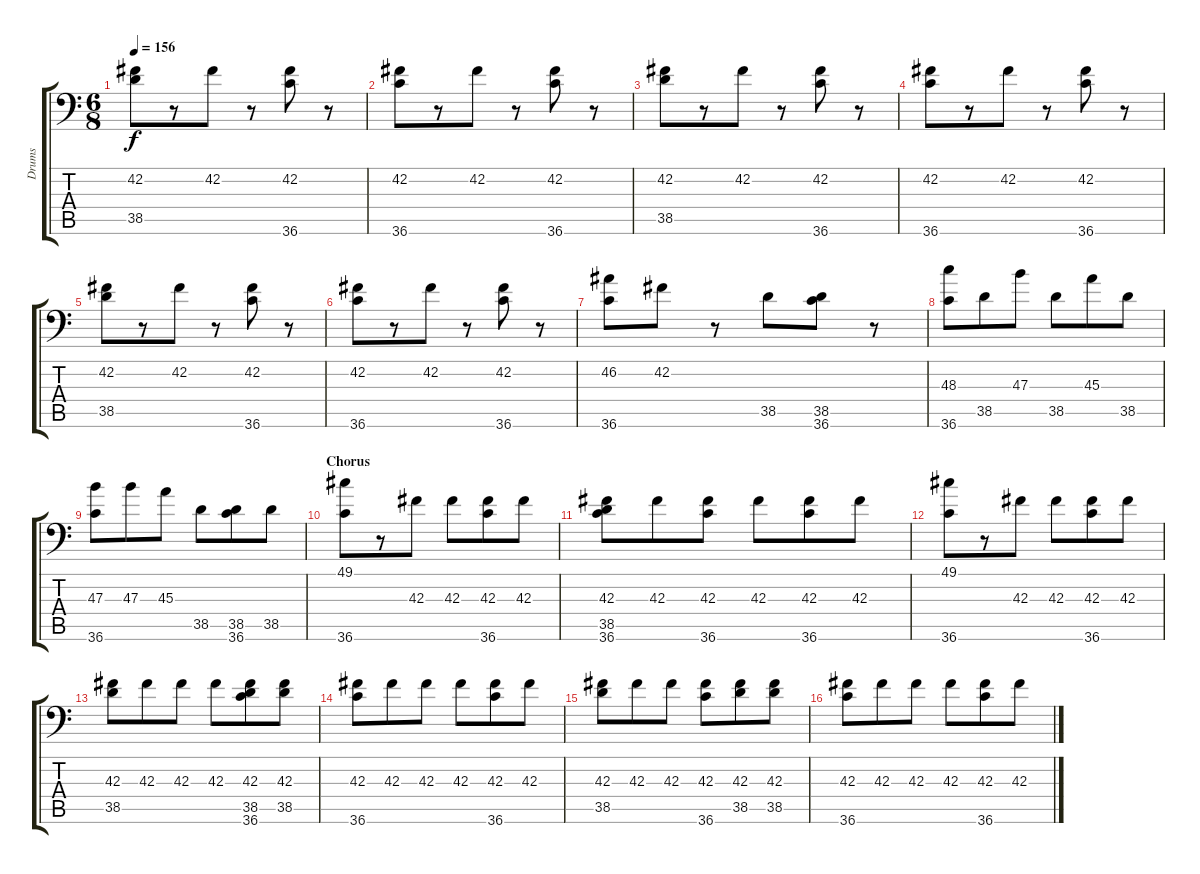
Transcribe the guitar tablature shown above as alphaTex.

\track ("Drums" "Drums") {instrument acousticgrandpiano}
\staff {score tabs}
\tuning (C-1 C-1 C-1 C-1 C-1 C-1) {hide}
\ts (6 8)
\tempo 156
\clef f4
\ks c
(42.2 38.5).8{dy f} r.8 42.2.8 r.8 (42.2 36.6).8 r.8 |
(42.2 36.6).8 r.8 42.2.8 r.8 (42.2 36.6).8 r.8 |
(42.2 38.5).8 r.8 42.2.8 r.8 (42.2 36.6).8 r.8 |
(42.2 36.6).8 r.8 42.2.8 r.8 (42.2 36.6).8 r.8 |
(42.2 38.5).8 r.8 42.2.8 r.8 (42.2 36.6).8 r.8 |
(42.2 36.6).8 r.8 42.2.8 r.8 (42.2 36.6).8 r.8 |
(46.2 36.6).8 42.2.8 r.8 38.5.8 (38.5 36.6).8 r.8 |
(48.3 36.6).8 38.5.8 47.3.8 38.5.8 45.3.8 38.5.8 |
(47.3 36.6).8 47.3.8 45.3.8 38.5.8 (38.5 36.6).8 38.5.8 |
\section ("" "Chorus")
(49.1 36.6).8 r.8 42.3.8 42.3.8 (42.3 36.6).8 42.3.8 |
(42.3 38.5 36.6).8 42.3.8 (42.3 36.6).8 42.3.8 (42.3 36.6).8 42.3.8 |
(49.1 36.6).8 r.8 42.3.8 42.3.8 (42.3 36.6).8 42.3.8 |
(42.3 38.5).8 42.3.8 42.3.8 42.3.8 (42.3 38.5 36.6).8 (42.3 38.5).8 |
(42.3 36.6).8 42.3.8 42.3.8 42.3.8 (42.3 36.6).8 42.3.8 |
(42.3 38.5).8 42.3.8 42.3.8 (42.3 36.6).8 (42.3 38.5).8 (42.3 38.5).8 |
(42.3 36.6).8 42.3.8 42.3.8 42.3.8 (42.3 36.6).8 42.3.8
